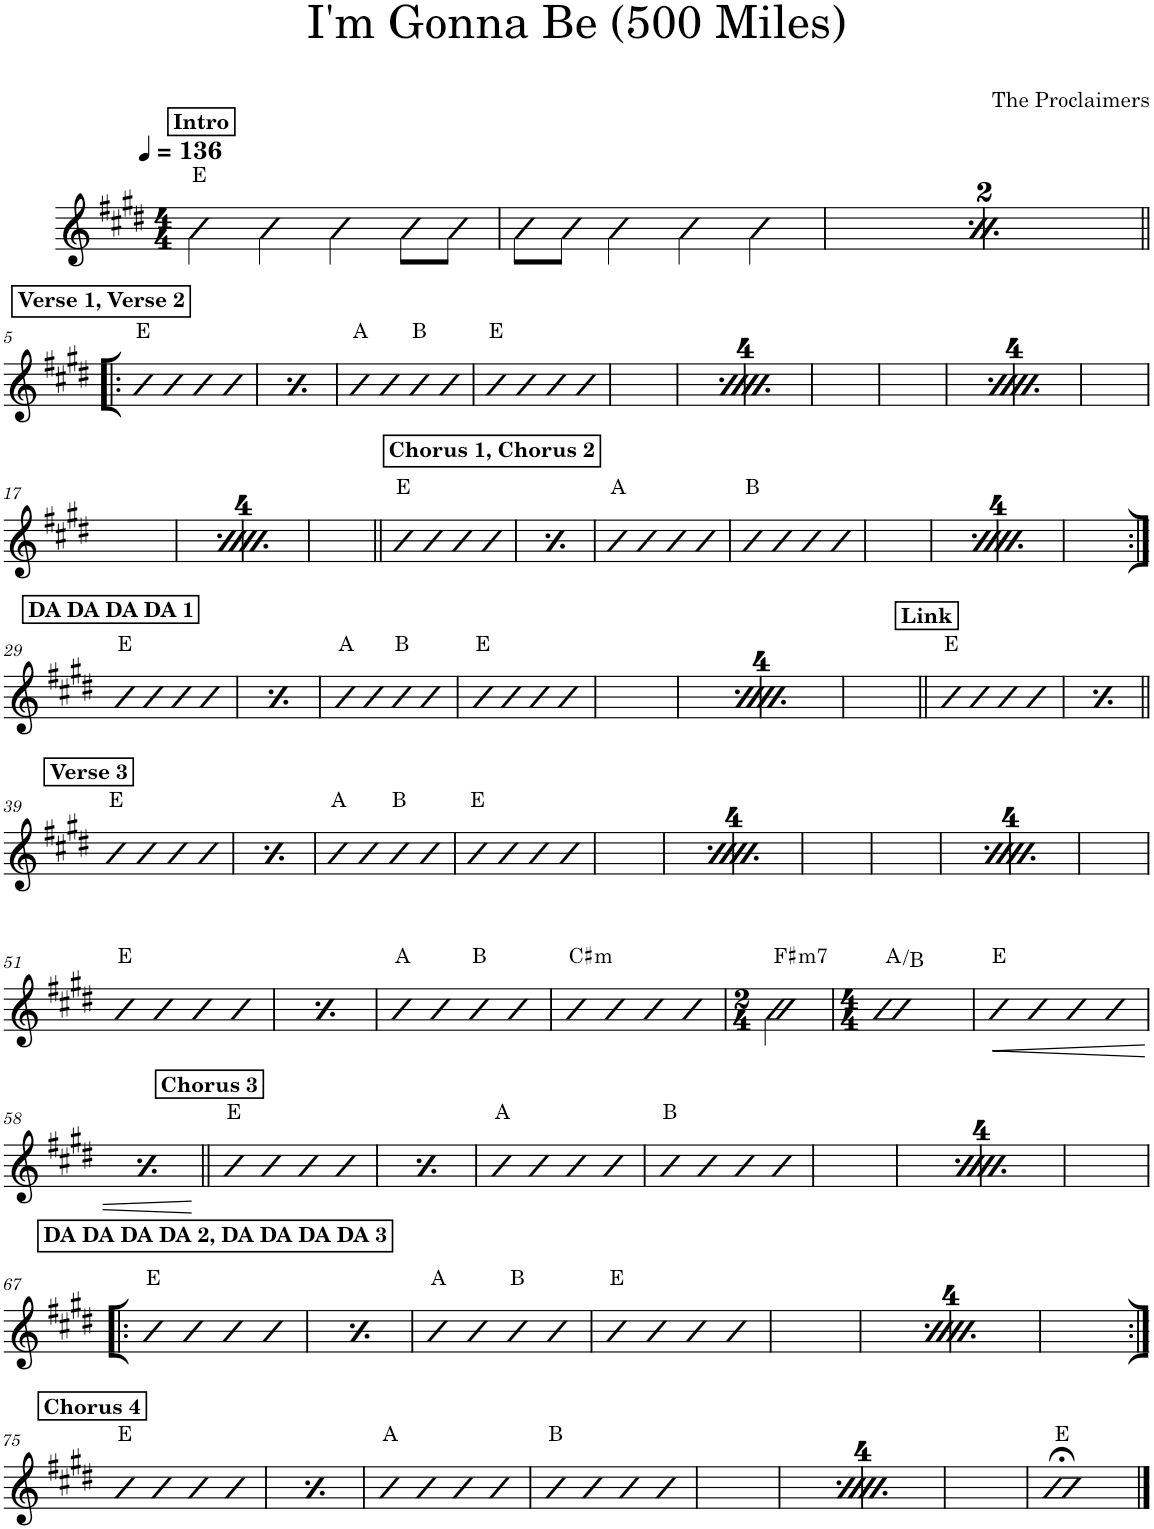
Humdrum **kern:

**kern	**harte
*part1	*part1
*staff1	*
*I"Piano	*
*I'Pno.	*
*clefG2	*
*k[f#c#g#d#]	*
*M4/4	*
*MM136	*
!!LO:REH:place=s1:a:B:cj:t=Intro
=1	=1
4b\	E:maj
4b\	.
4b\	.
8b\L	.
8b\J	.
=2	=2
8b\L	.
8b\J	.
4b\	.
4b\	.
4b\	.
=3	=3
!!LO:REH:place=s1:a:B:cj:t=Intro
*MM136	*
4b\	E:maj
4b\	.
4b\	.
8b\L	.
8b\J	.
=4	=4
8b\L	.
8b\J	.
4b\	.
4b\	.
4b\	.
!!LO:LB:g=z
!!LO:REH:place=s1:a:B:cj:t=Verse 1, Verse 2
=5!|:	=5!|:
4b	E:maj
4b	.
4b	.
4b	.
!!LO:REH:place=s1:a:B:cj:t=Verse 1, Verse 2
=6	=6
4b	E:maj
4b	.
4b	.
4b	.
=7	=7
4b	A:maj
4b	.
4b	B:maj
4b	.
=8	=8
4b	E:maj
4b	.
4b	.
4b	.
!!LO:REH:place=s1:a:B:cj:t=Verse 1, Verse 2
=9	=9
4b	E:maj
4b	.
4b	.
4b	.
!!LO:REH:place=s1:a:B:cj:t=Verse 1, Verse 2
=10	=10
4b	E:maj
4b	.
4b	.
4b	.
=11	=11
4b	A:maj
4b	.
4b	B:maj
4b	.
=12	=12
4b	E:maj
4b	.
4b	.
4b	.
!!LO:REH:place=s1:a:B:cj:t=Verse 1, Verse 2
=13	=13
4b	E:maj
4b	.
4b	.
4b	.
!!LO:REH:place=s1:a:B:cj:t=Verse 1, Verse 2
=14	=14
4b	E:maj
4b	.
4b	.
4b	.
=15	=15
4b	A:maj
4b	.
4b	B:maj
4b	.
=16	=16
4b	E:maj
4b	.
4b	.
4b	.
!!LO:LB:g=z
!!LO:REH:place=s1:a:B:cj:t=Verse 1, Verse 2
=17	=17
4b	E:maj
4b	.
4b	.
4b	.
!!LO:REH:place=s1:a:B:cj:t=Verse 1, Verse 2
=18	=18
4b	E:maj
4b	.
4b	.
4b	.
=19	=19
4b	A:maj
4b	.
4b	B:maj
4b	.
=20	=20
4b	E:maj
4b	.
4b	.
4b	.
!!LO:REH:place=s1:a:B:cj:t=Chorus 1, Chorus 2
=21||	=21||
4b	E:maj
4b	.
4b	.
4b	.
!!LO:REH:place=s1:a:B:cj:t=Chorus 1, Chorus 2
=22	=22
4b	E:maj
4b	.
4b	.
4b	.
=23	=23
4b	A:maj
4b	.
4b	.
4b	.
=24	=24
4b	B:maj
4b	.
4b	.
4b	.
!!LO:REH:place=s1:a:B:cj:t=Chorus 1, Chorus 2
=25	=25
4b	E:maj
4b	.
4b	.
4b	.
!!LO:REH:place=s1:a:B:cj:t=Chorus 1, Chorus 2
=26	=26
4b	E:maj
4b	.
4b	.
4b	.
=27	=27
4b	A:maj
4b	.
4b	.
4b	.
=28	=28
4b	B:maj
4b	.
4b	.
4b	.
!!LO:LB:g=z
!!LO:REH:place=s1:a:B:cj:t=DA DA DA DA 1
=29:|!	=29:|!
4b	E:maj
4b	.
4b	.
4b	.
!!LO:REH:place=s1:a:B:cj:t=DA DA DA DA 1
=30	=30
4b	E:maj
4b	.
4b	.
4b	.
=31	=31
4b	A:maj
4b	.
4b	B:maj
4b	.
=32	=32
4b	E:maj
4b	.
4b	.
4b	.
!!LO:REH:place=s1:a:B:cj:t=DA DA DA DA 1
=33	=33
4b	E:maj
4b	.
4b	.
4b	.
!!LO:REH:place=s1:a:B:cj:t=DA DA DA DA 1
=34	=34
4b	E:maj
4b	.
4b	.
4b	.
=35	=35
4b	A:maj
4b	.
4b	B:maj
4b	.
=36	=36
4b	E:maj
4b	.
4b	.
4b	.
!!LO:REH:place=s1:a:B:cj:t=Link
=37||	=37||
4b	E:maj
4b	.
4b	.
4b	.
!!LO:REH:place=s1:a:B:cj:t=Link
=38	=38
4b	E:maj
4b	.
4b	.
4b	.
!!LO:LB:g=z
!!LO:REH:place=s1:a:B:cj:t=Verse 3
=39||	=39||
4b	E:maj
4b	.
4b	.
4b	.
!!LO:REH:place=s1:a:B:cj:t=Verse 3
=40	=40
4b	E:maj
4b	.
4b	.
4b	.
=41	=41
4b	A:maj
4b	.
4b	B:maj
4b	.
=42	=42
4b	E:maj
4b	.
4b	.
4b	.
!!LO:REH:place=s1:a:B:cj:t=Verse 3
=43	=43
4b	E:maj
4b	.
4b	.
4b	.
!!LO:REH:place=s1:a:B:cj:t=Verse 3
=44	=44
4b	E:maj
4b	.
4b	.
4b	.
=45	=45
4b	A:maj
4b	.
4b	B:maj
4b	.
=46	=46
4b	E:maj
4b	.
4b	.
4b	.
!!LO:REH:place=s1:a:B:cj:t=Verse 3
=47	=47
4b	E:maj
4b	.
4b	.
4b	.
!!LO:REH:place=s1:a:B:cj:t=Verse 3
=48	=48
4b	E:maj
4b	.
4b	.
4b	.
=49	=49
4b	A:maj
4b	.
4b	B:maj
4b	.
=50	=50
4b	E:maj
4b	.
4b	.
4b	.
!!LO:LB:g=z
=51	=51
4b	E:maj
4b	.
4b	.
4b	.
=52	=52
4b	E:maj
4b	.
4b	.
4b	.
=53	=53
4b	A:maj
4b	.
4b	B:maj
4b	.
=54	=54
!	!LO:H:kt=m
4b	C#:min
4b	.
4b	.
4b	.
=55	=55
*M2/4	*
!	!LO:H:kt=m7
2b\	F#:min7
=56	=56
*M4/4	*
1b	A:maj/2
=57	=57
4b	E:maj
4b	.
4b	.
4b	.
!!LO:LB:g=z
=58	=58
4b	E:maj
4b	.
4b	.
4b	.
!!LO:REH:place=s1:a:B:cj:t=Chorus 3
=59||	=59||
4b	E:maj
4b	.
4b	.
4b	.
!!LO:REH:place=s1:a:B:cj:t=Chorus 3
=60	=60
4b	E:maj
4b	.
4b	.
4b	.
=61	=61
4b	A:maj
4b	.
4b	.
4b	.
=62	=62
4b	B:maj
4b	.
4b	.
4b	.
!!LO:REH:place=s1:a:B:cj:t=Chorus 3
=63	=63
4b	E:maj
4b	.
4b	.
4b	.
!!LO:REH:place=s1:a:B:cj:t=Chorus 3
=64	=64
4b	E:maj
4b	.
4b	.
4b	.
=65	=65
4b	A:maj
4b	.
4b	.
4b	.
=66	=66
4b	B:maj
4b	.
4b	.
4b	.
!!LO:LB:g=z
!!LO:REH:place=s1:a:B:cj:t=DA DA DA DA 2, DA DA DA DA 3
=67!|:	=67!|:
4b	E:maj
4b	.
4b	.
4b	.
!!LO:REH:place=s1:a:B:cj:t=DA DA DA DA 2, DA DA DA DA 3
=68	=68
4b	E:maj
4b	.
4b	.
4b	.
=69	=69
4b	A:maj
4b	.
4b	B:maj
4b	.
=70	=70
4b	E:maj
4b	.
4b	.
4b	.
!!LO:REH:place=s1:a:B:cj:t=DA DA DA DA 2, DA DA DA DA 3
=71	=71
4b	E:maj
4b	.
4b	.
4b	.
!!LO:REH:place=s1:a:B:cj:t=DA DA DA DA 2, DA DA DA DA 3
=72	=72
4b	E:maj
4b	.
4b	.
4b	.
=73	=73
4b	A:maj
4b	.
4b	B:maj
4b	.
=74	=74
4b	E:maj
4b	.
4b	.
4b	.
!!LO:LB:g=z
!!LO:REH:place=s1:a:B:cj:t=Chorus 4
=75:|!	=75:|!
4b	E:maj
4b	.
4b	.
4b	.
!!LO:REH:place=s1:a:B:cj:t=Chorus 4
=76	=76
4b	E:maj
4b	.
4b	.
4b	.
=77	=77
4b	A:maj
4b	.
4b	.
4b	.
=78	=78
4b	B:maj
4b	.
4b	.
4b	.
!!LO:REH:place=s1:a:B:cj:t=Chorus 4
=79	=79
4b	E:maj
4b	.
4b	.
4b	.
!!LO:REH:place=s1:a:B:cj:t=Chorus 4
=80	=80
4b	E:maj
4b	.
4b	.
4b	.
=81	=81
4b	A:maj
4b	.
4b	.
4b	.
=82	=82
4b	B:maj
4b	.
4b	.
4b	.
=83	=83
1b;<	E:maj
==	==
*-	*-
